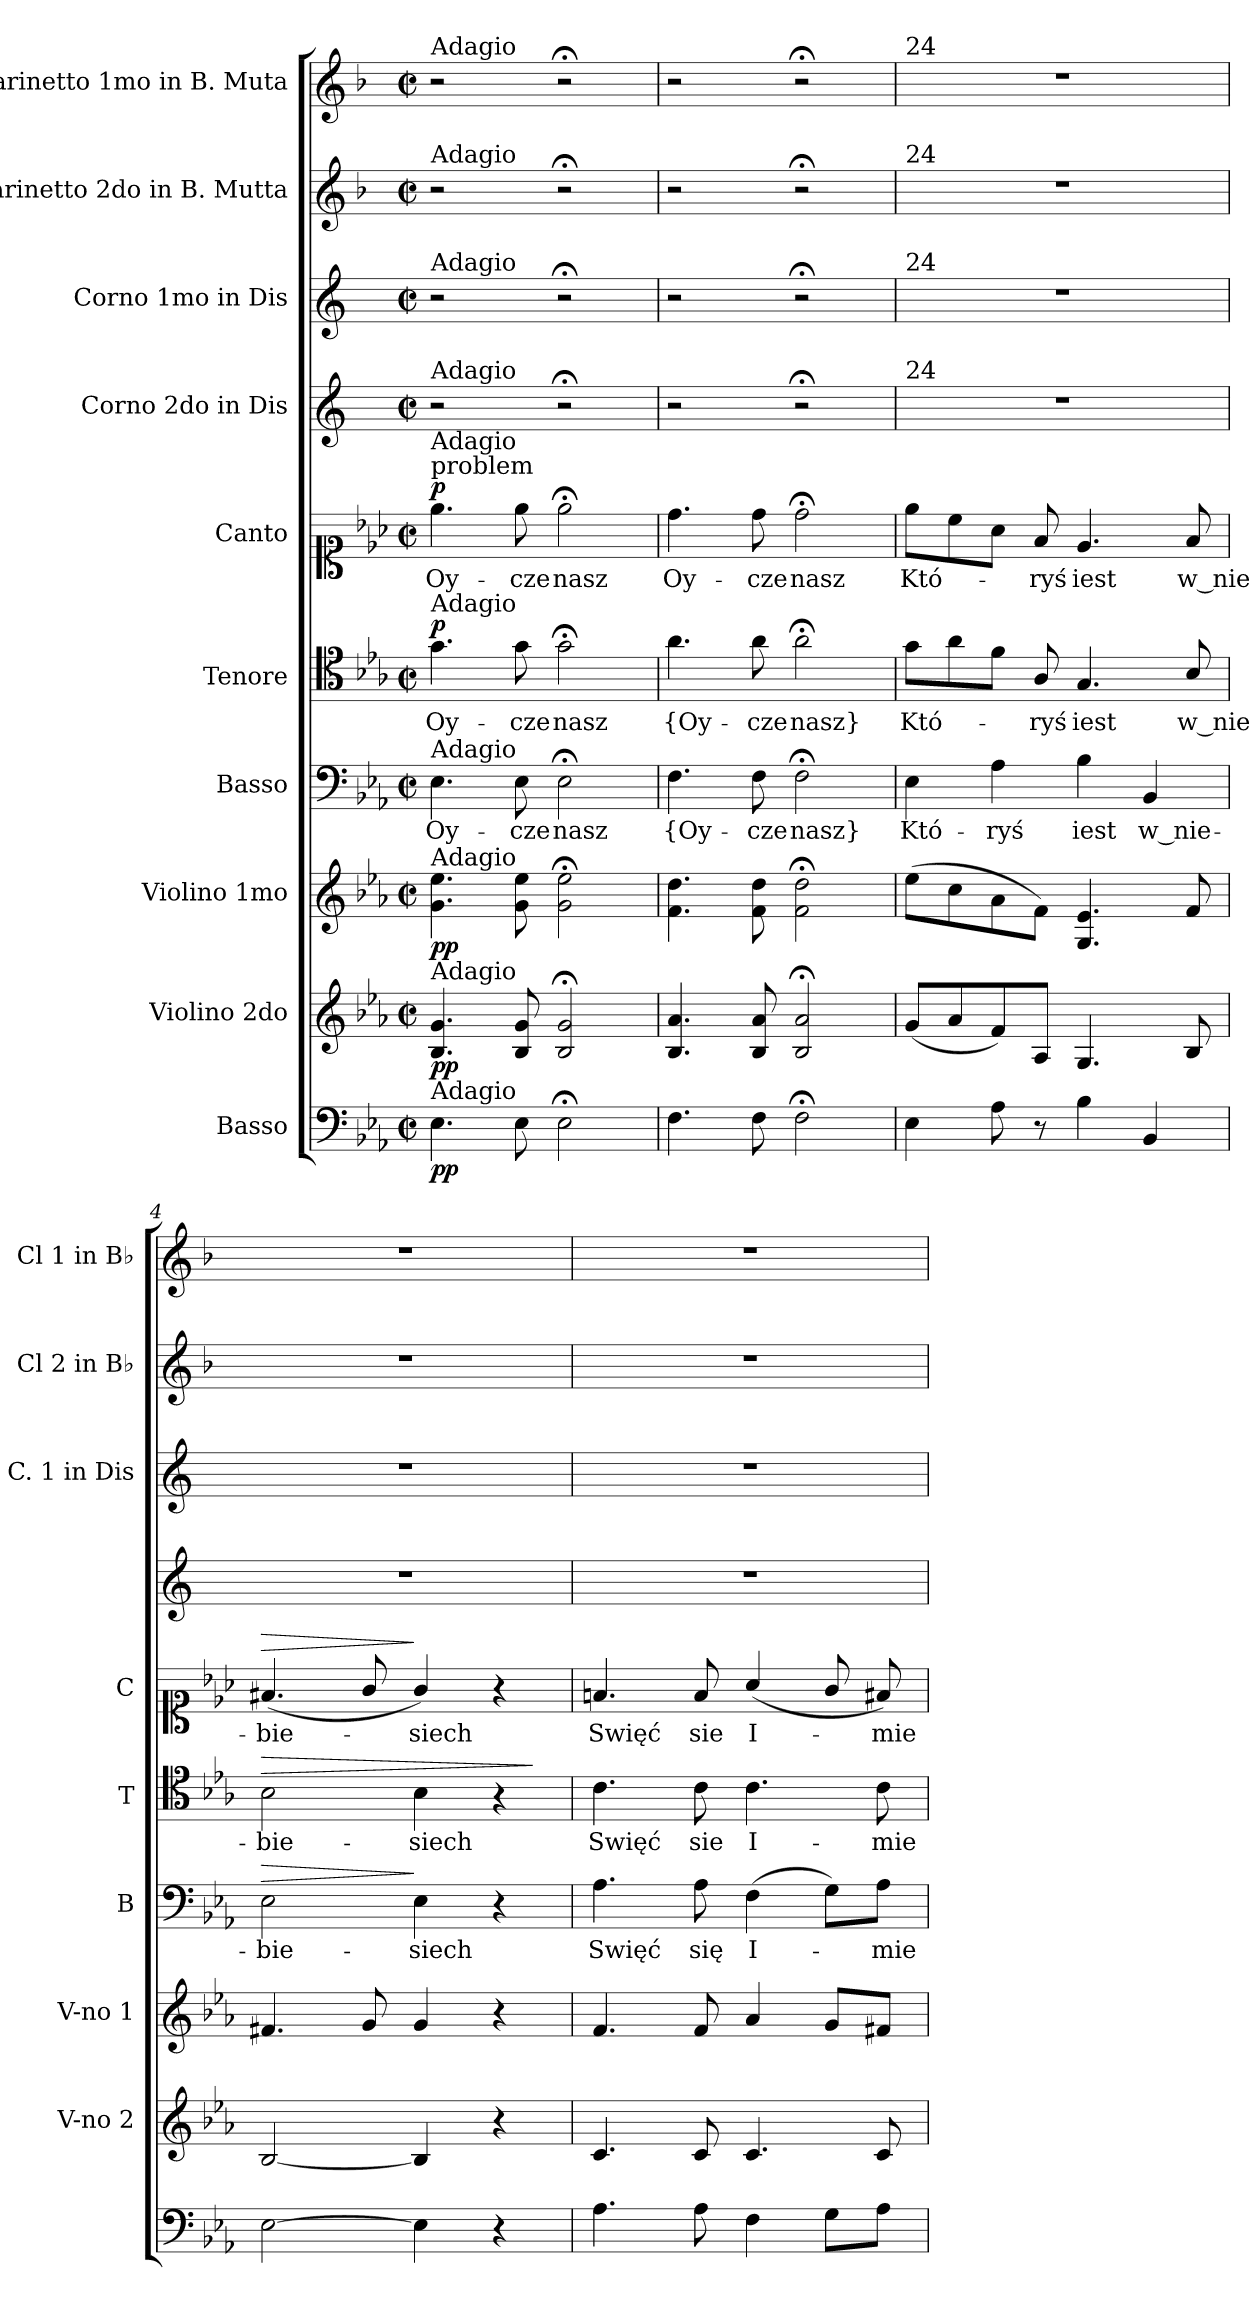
**kern	**dynam	**kern	**dynam	**kern	**dynam	**kern	**text	**dynam	**kern	**text	**dynam	**kern	**text	**dynam	**kern	**kern	**kern	**kern
*part10	*part10	*part9	*part9	*part8	*part8	*part7	*part7	*part7	*part6	*part6	*part6	*part5	*part5	*part5	*part4	*part3	*part2	*part1
*staff10	*staff10	*staff9	*staff9	*staff8	*staff8	*staff7	*staff7	*staff7	*staff6	*staff6	*staff6	*staff5	*staff5	*staff5	*staff4	*staff3	*staff2	*staff1
*I"Basso	*	*I"Violino 2do	*	*I"Violino 1mo	*	*I"Basso	*	*	*I"Tenore	*	*	*I"Canto	*	*	*I"Corno 2do in Dis	*I"Corno 1mo in Dis	*I"Clarinetto 2do in B. Mutta	*I"Clarinetto 1mo in B. Muta
*	*	*I'V-no 2	*	*I'V-no 1	*	*I'B	*	*	*I'T	*	*	*I'C	*	*	*	*I'C. 1 in Dis	*I'Cl 2 in B♭	*I'Cl 1 in B♭
*clefF4	*	*clefG2	*	*clefG2	*	*clefF4	*	*	*clefC4	*	*	*clefC1	*	*	*clefG2	*clefG2	*clefG2	*clefG2
*	*	*	*	*	*	*	*	*	*	*	*	*	*	*	*ITrd5c9	*ITrd5c9	*ITrd1c2	*ITrd1c2
*k[b-e-a-]	*	*k[b-e-a-]	*	*k[b-e-a-]	*	*k[b-e-a-]	*	*	*k[b-e-a-]	*	*	*k[b-e-a-]	*	*	*k[b-e-a-]	*k[b-e-a-]	*k[b-e-a-]	*k[b-e-a-]
*M2/2	*	*M2/2	*	*M2/2	*	*M2/2	*	*	*M2/2	*	*	*M2/2	*	*	*M2/2	*M2/2	*M2/2	*M2/2
*met(c|)	*	*met(c|)	*	*met(c|)	*	*met(c|)	*	*	*met(c|)	*	*	*met(c|)	*	*	*met(c|)	*met(c|)	*met(c|)	*met(c|)
=1	=1	=1	=1	=1	=1	=1	=1	=1	=1	=1	=1	=1	=1	=1	=1	=1	=1	=1
!	!	!	!	!	!	!	!	!	!	!	!	!	!	!	!	!	!	!LO:TX:a:t=Adagio
!	!	!	!	!	!	!	!	!	!	!	!	!	!	!	!	!	!LO:TX:a:t=Adagio	!
!	!	!	!	!	!	!	!	!	!	!	!	!	!	!	!	!LO:TX:a:t=Adagio	!	!
!	!	!	!	!	!	!	!	!	!	!	!	!	!	!	!LO:TX:a:t=Adagio	!	!	!
!	!	!	!	!	!	!	!	!	!	!	!	!LO:TX:a:t=problem	!	!	!	!	!	!
!	!	!	!	!	!	!	!	!	!	!	!	!LO:TX:a:t=Adagio	!	!	!	!	!	!
!	!	!	!	!	!	!	!	!	!LO:TX:a:t=Adagio	!	!	!	!	!	!	!	!	!
!	!	!	!	!	!	!LO:TX:a:t=Adagio	!	!	!	!	!	!	!	!	!	!	!	!
!	!	!	!	!LO:TX:a:t=Adagio	!	!	!	!	!	!	!	!	!	!	!	!	!	!
!	!	!LO:TX:a:t=Adagio	!	!	!	!	!	!	!	!	!	!	!	!	!	!	!	!
!LO:TX:a:t=Adagio	!	!	!	!	!	!	!	!	!	!	!	!	!	!	!	!	!	!
!	!LO:DY:b	!	!LO:DY:b	!	!LO:DY:b	!	!	!	!	!	!LO:DY:b	!	!	!LO:DY:b	!	!	!	!
4.E-\	pp	4.B-/ 4.g/	pp	4.g\ 4.ee-\	pp	4.E-\	Oy-	.	4.g\	Oy-	p	4.ee-\	Oy-	p	2r	2r	2r	2r
8E-\	.	8B-/ 8g/	.	8g\ 8ee-\	.	8E-\	-cze	.	8g\	-cze	.	8ee-\	-cze	.	.	.	.	.
2E-;<\	.	2B-;</ 2g;</	.	2g;<\ 2ee-;<\	.	2E-;<\	nasz	.	2g;<\	nasz	.	2ee-;<\	nasz	.	2r;<	2r;<	2r;<	2r;<
=2	=2	=2	=2	=2	=2	=2	=2	=2	=2	=2	=2	=2	=2	=2	=2	=2	=2	=2
4.F\	.	4.B-/ 4.a-/	.	4.f\ 4.dd\	.	4.F\	{Oy-	.	4.a-\	{Oy-	.	4.dd\	Oy-	.	2r	2r	2r	2r
8F\	.	8B-/ 8a-/	.	8f\ 8dd\	.	8F\	-cze	.	8a-\	-cze	.	8dd\	-cze	.	.	.	.	.
2F;<\	.	2B-;</ 2a-;</	.	2f;<\ 2dd;<\	.	2F;<\	nasz}	.	2a-;<\	nasz}	.	2dd;<\	nasz	.	2r;<	2r;<	2r;<	2r;<
=3	=3	=3	=3	=3	=3	=3	=3	=3	=3	=3	=3	=3	=3	=3	=3	=3	=3	=3
!	!	!	!	!	!	!	!	!	!	!	!	!	!	!	!	!	!	!LO:TX:a:t=24
!	!	!	!	!	!	!	!	!	!	!	!	!	!	!	!	!	!LO:TX:a:t=24	!
!	!	!	!	!	!	!	!	!	!	!	!	!	!	!	!	!LO:TX:a:t=24	!	!
!	!	!	!	!	!	!	!	!	!	!	!	!	!	!	!LO:TX:a:t=24	!	!	!
4E-\	.	(8g/L	.	(8ee-\L	.	4E-\	Któ-	.	8g\L	Któ-	.	8ee-\L	Któ-	.	1r	1r	1r	1r
.	.	8a-/	.	8cc\	.	.	.	.	8a-\	.	.	8cc\	.	.	.	.	.	.
8A-\	.	8f/)	.	8a-\	.	4A-\	-ryś	.	8f\J	.	.	8a-\J	.	.	.	.	.	.
8r	.	8A-/J	.	8f\J)	.	.	.	.	8A-/	-ryś	.	8f/	-ryś	.	.	.	.	.
4B-\	.	4.G/	.	4.G/ 4.e-/	.	4B-\	iest	.	4.G/	iest	.	4.e-/	iest	.	.	.	.	.
4BB-/	.	.	.	.	.	4BB-/	w_nie-	.	.	.	.	.	.	.	.	.	.	.
.	.	8B-/	.	8f/	.	.	.	.	8B-/	w_nie-	.	8f/	w_nie-	.	.	.	.	.
=4	=4	=4	=4	=4	=4	=4	=4	=4	=4	=4	=4	=4	=4	=4	=4	=4	=4	=4
!	!	!	!	!	!	!	!	!LO:HP:a	!	!	!LO:HP:a	!	!	!LO:HP:a	!	!	!	!
[2E-\	.	[2B-/	.	4.f#X/	.	2E-\	-bie-	>	2B-\	-bie-	>	(4.f#X/	-bie-	>	1r	1r	1r	1r
.	.	.	.	8g/	.	.	.	.	.	.	.	8g/	.	.	.	.	.	.
4E-\]	.	4B-/]	.	4g/	.	4E-\	-siech	]	4B-\	-siech	.	4g/)	-siech	]	.	.	.	.
4r	.	4r	.	4r	.	4r	.	.	4r	.	.	4r	.	.	.	.	.	.
.	.	.	.	.	.	.	.	.	.	.	]	.	.	.	.	.	.	.
=5	=5	=5	=5	=5	=5	=5	=5	=5	=5	=5	=5	=5	=5	=5	=5	=5	=5	=5
4.A-\	.	4.c/	.	4.f/	.	4.A-\	Swięć	.	4.c\	Swięć	.	4.fn/	Swięć	.	1r	1r	1r	1r
8A-\	.	8c/	.	8f/	.	8A-\	się	.	8c\	sie	.	8f/	sie	.	.	.	.	.
4F\	.	4.c/	.	4a-/	.	(4F\	I-	.	4.c\	I-	.	(4a-/	I-	.	.	.	.	.
8G\L	.	.	.	8g/L	.	8G\L)	.	.	.	.	.	8g/	.	.	.	.	.	.
8A-\J	.	8c/	.	8f#X/J	.	8A-\J	-mie	.	8c\	-mie	.	8f#X/)	-mie	.	.	.	.	.
=	=	=	=	=	=	=	=	=	=	=	=	=	=	=	=	=	=	=
*-	*-	*-	*-	*-	*-	*-	*-	*-	*-	*-	*-	*-	*-	*-	*-	*-	*-	*-
